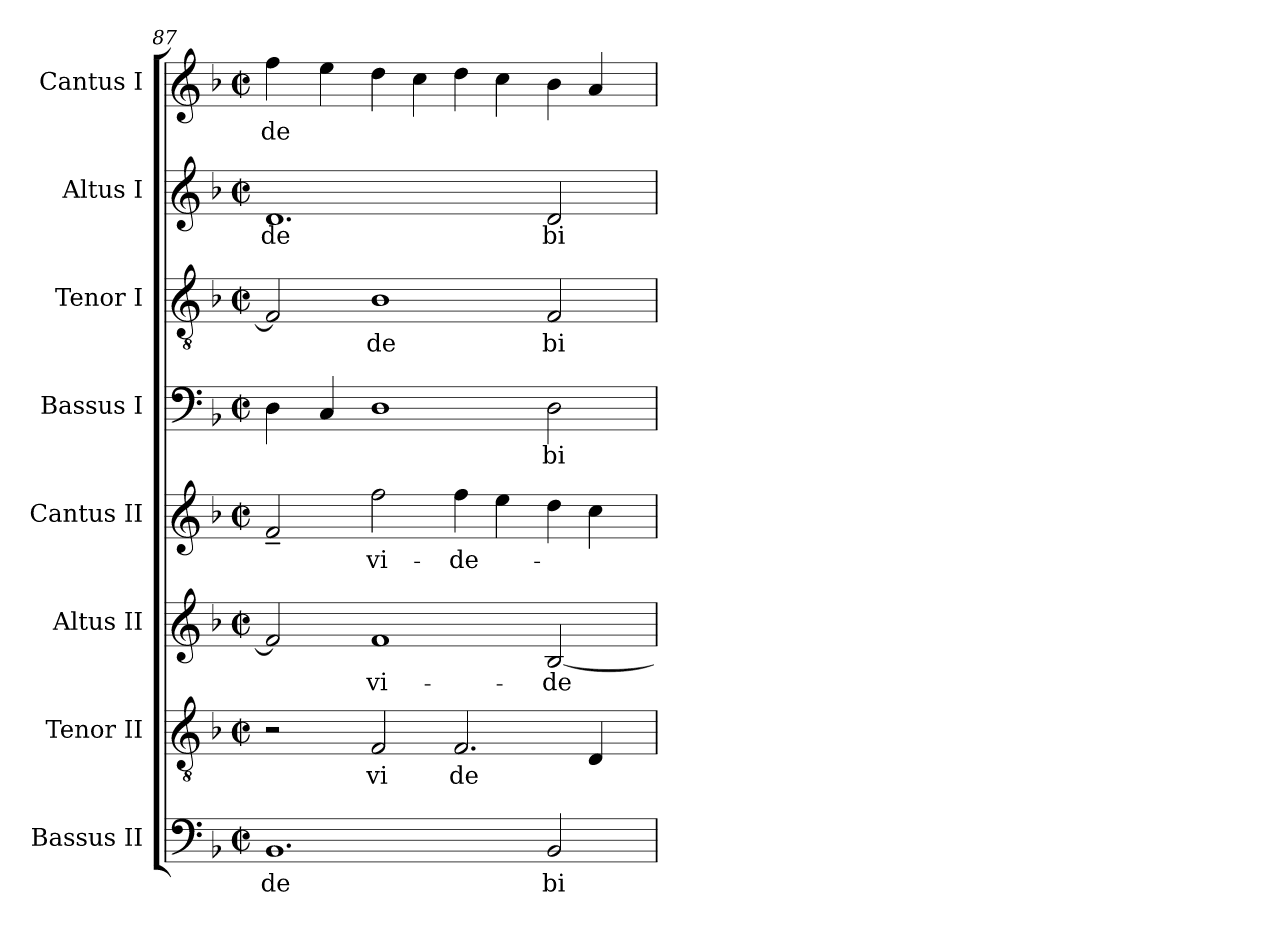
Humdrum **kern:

**kern	**text	**kern	**text	**kern	**text	**kern	**text	**kern	**text	**kern	**text	**kern	**text	**kern	**text
*part8	*part8	*part7	*part7	*part6	*part6	*part5	*part5	*part4	*part4	*part3	*part3	*part2	*part2	*part1	*part1
*staff8	*staff8	*staff7	*staff7	*staff6	*staff6	*staff5	*staff5	*staff4	*staff4	*staff3	*staff3	*staff2	*staff2	*staff1	*staff1
*I"Bassus II	*	*I"Tenor II	*	*I"Altus II	*	*I"Cantus II	*	*I"Bassus I	*	*I"Tenor I	*	*I"Altus I	*	*I"Cantus I	*
!!LO:LB:g=z
*clefF4	*	*clefGv2	*	*clefG2	*	*clefG2	*	*clefF4	*	*clefGv2	*	*clefG2	*	*clefG2	*
*k[b-]	*	*k[b-]	*	*k[b-]	*	*k[b-]	*	*k[b-]	*	*k[b-]	*	*k[b-]	*	*k[b-]	*
*F:	*	*F:	*	*F:	*	*F:	*	*F:	*	*F:	*	*F:	*	*F:	*
*M2/2	*	*M2/2	*	*M2/2	*	*M2/2	*	*M2/2	*	*M2/2	*	*M2/2	*	*M2/2	*
*met(c|)	*	*met(c|)	*	*met(c|)	*	*met(c|)	*	*met(c|)	*	*met(c|)	*	*met(c|)	*	*met(c|)	*
=87	=87	=87	=87	=87	=87	=87	=87	=87	=87	=87	=87	=87	=87	=87	=87
!	!LO:LY:b:cj	!	!	!	!	!	!	!	!	!	!	!	!LO:LY:b:cj	!	!LO:LY:b:cj
*	*	*	*	*	*	*	*	*^	*	*^	*	*	*	*	*
1.BB-	de	2r	.	2f/]	.	2f~</	.	4D\	4ryy	.	2F/]	8ryy	.	1.d	-de	4ff\	-de
.	.	.	.	.	.	.	.	.	.	.	.	1...ryy	.	.	.	.	.
.	.	.	.	.	.	.	.	4C/	32.ryy	.	.	.	.	.	.	4ee\	.
.	.	.	.	.	.	.	.	.	1ryy	.	.	.	.	.	.	.	.
!	!	!	!LO:LY:b:cj	!	!LO:LY:b:cj	!	!LO:LY:b:cj	!	!	!	!	!	!LO:LY:b:cj	!	!	!	!
.	.	2F/	vi	1f	vi-	2ff\	vi-	1D	.	.	1B-	.	-de	.	.	4dd\	.
.	.	.	.	.	.	.	.	.	.	.	.	.	.	.	.	4cc\	.
!	!	!	!LO:LY:b:cj	!	!	!	!LO:LY:b:cj	!	!	!	!	!	!	!	!	!	!
.	.	2.F/	de	.	.	4ff\	-de-	.	.	.	.	.	.	.	.	4dd\	.
.	.	.	.	.	.	4ee\	.	.	.	.	.	.	.	.	.	4cc\	.
.	.	.	.	.	.	.	.	.	2ryy	.	.	.	.	.	.	.	.
!	!LO:LY:b:cj	!	!	!	!LO:LY:b:cj	!	!	!	!	!LO:LY:b:cj	!	!	!LO:LY:b:cj	!	!LO:LY:b:cj	!	!
2BB-/	bi	.	.	[<2B-/	-de-	4dd\	.	2D\	.	-bi	2F/	.	bi	2d/	bi	4b-\	.
.	.	4D/	.	.	.	4cc\	.	.	.	.	.	.	.	.	.	4a/	.
.	.	.	.	.	.	.	.	.	8ryy	.	.	.	.	.	.	.	.
.	.	.	.	.	.	.	.	.	16ryy	.	.	.	.	.	.	.	.
.	.	.	.	.	.	.	.	.	64ryy	.	.	.	.	.	.	.	.
*	*	*	*	*	*	*	*	*v	*v	*	*	*	*	*	*	*	*
*	*	*	*	*	*	*	*	*	*	*v	*v	*	*	*	*	*
=	=	=	=	=	=	=	=	=	=	=	=	=	=	=	=
*-	*-	*-	*-	*-	*-	*-	*-	*-	*-	*-	*-	*-	*-	*-	*-
